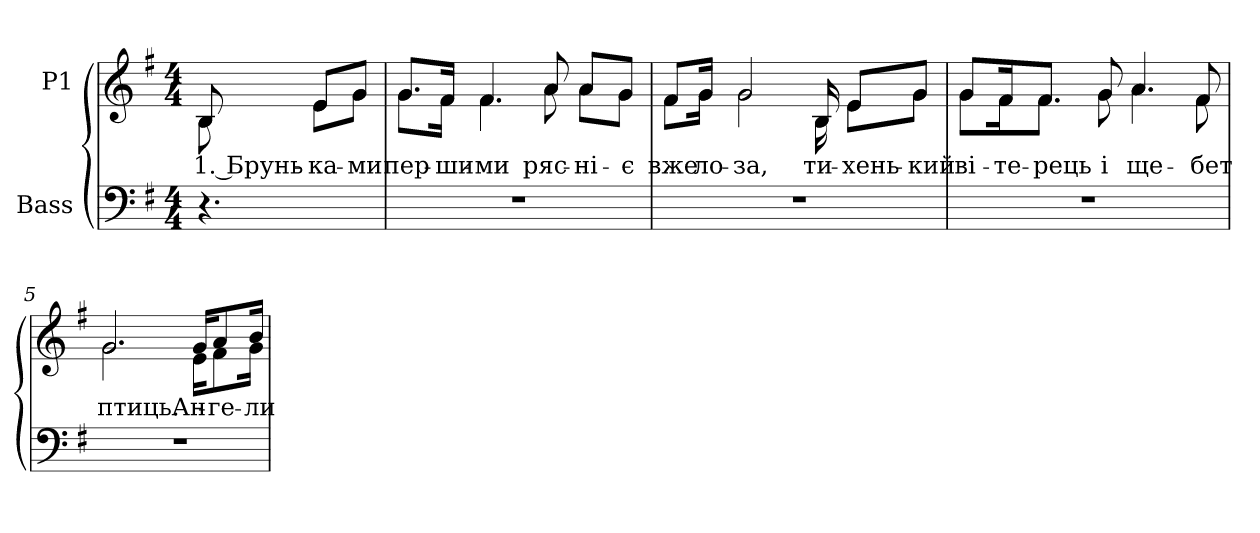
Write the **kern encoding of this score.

**kern	**kern	**text
*part2	*part1	*part1
*staff2	*staff1	*staff1
*I"Bass	*I"P1	*
!!LO:PB:g=z
*clefF4	*clefG2	*
*k[f#]	*k[f#]	*
*e:	*e:	*
*M4/4	*M4/4	*
*MM66	*MM66	*
=1	=1	=1
*	*^	*
!	!	!	!LO:LY:b:color=#000000
4.r	8Bi/	8Bi\	1. Брунь-
!	!	!	!LO:LY:b:color=#000000
.	8ei/L	8ei\L	-ка-
!	!	!	!LO:LY:b:color=#000000
.	8gi/J	8gi\J	-ми
=2	=2	=2	=2
!	!	!	!LO:LY:b:color=#000000
1r	8.gi/L	8.gi\L	пер-
!	!	!	!LO:LY:b:color=#000000
.	16f#i/Jk	16f#i\Jk	-ши-
!	!	!	!LO:LY:b:color=#000000
.	4.f#i/	4.f#i\	-ми
!	!	!	!LO:LY:b:color=#000000
.	8ai/	8ai\	ряс-
!	!	!	!LO:LY:b:color=#000000
.	8ai/L	8ai\L	-ні-
!	!	!	!LO:LY:b:color=#000000
.	8gi/J	8gi\J	-є
=3	=3	=3	=3
!	!	!	!LO:LY:b:color=#000000
1r	8f#i/L	8f#i\L	вже
!	!	!	!LO:LY:b:color=#000000
.	16gi/Jk	16gi\Jk	ло-
!	!	!	!LO:LY:b:color=#000000
.	2gi/	2gi\	-за,
!	!	!	!LO:LY:b:color=#000000
.	16Bi/	16Bi\	ти-
!	!	!	!LO:LY:b:color=#000000
.	8ei/L	8ei\L	-хень-
!	!	!	!LO:LY:b:color=#000000
.	8gi/J	8gi\J	-кий
=4	=4	=4	=4
!	!	!	!LO:LY:b:color=#000000
1r	8gi/L	8gi\L	ві-
!	!	!	!LO:LY:b:color=#000000
.	16f#i/K	16f#i\K	-те-
!	!	!	!LO:LY:b:color=#000000
.	8.f#i/J	8.f#i\J	-рець
!	!	!	!LO:LY:b:color=#000000
.	8gi/	8gi\	і
!	!	!	!LO:LY:b:color=#000000
.	4.ai/	4.ai\	ще-
!	!	!	!LO:LY:b:color=#000000
.	8f#i/	8f#i\	-бет
!!LO:LB:g=z	!!
=5	=5	=5	=5
!	!	!	!LO:LY:b:color=#000000
1r	2.gi/	2.gi\	птиць.
!	!	!	!LO:LY:b:color=#000000
.	16gi/KL	16ei\KL	Ан-
!	!	!	!LO:LY:b:color=#000000
.	8ai/	8f#i\	-ге-
!	!	!	!LO:LY:b:color=#000000
.	16bi/Jk	16gi\Jk	-ли
*	*v	*v	*
=	=	=
*-	*-	*-
